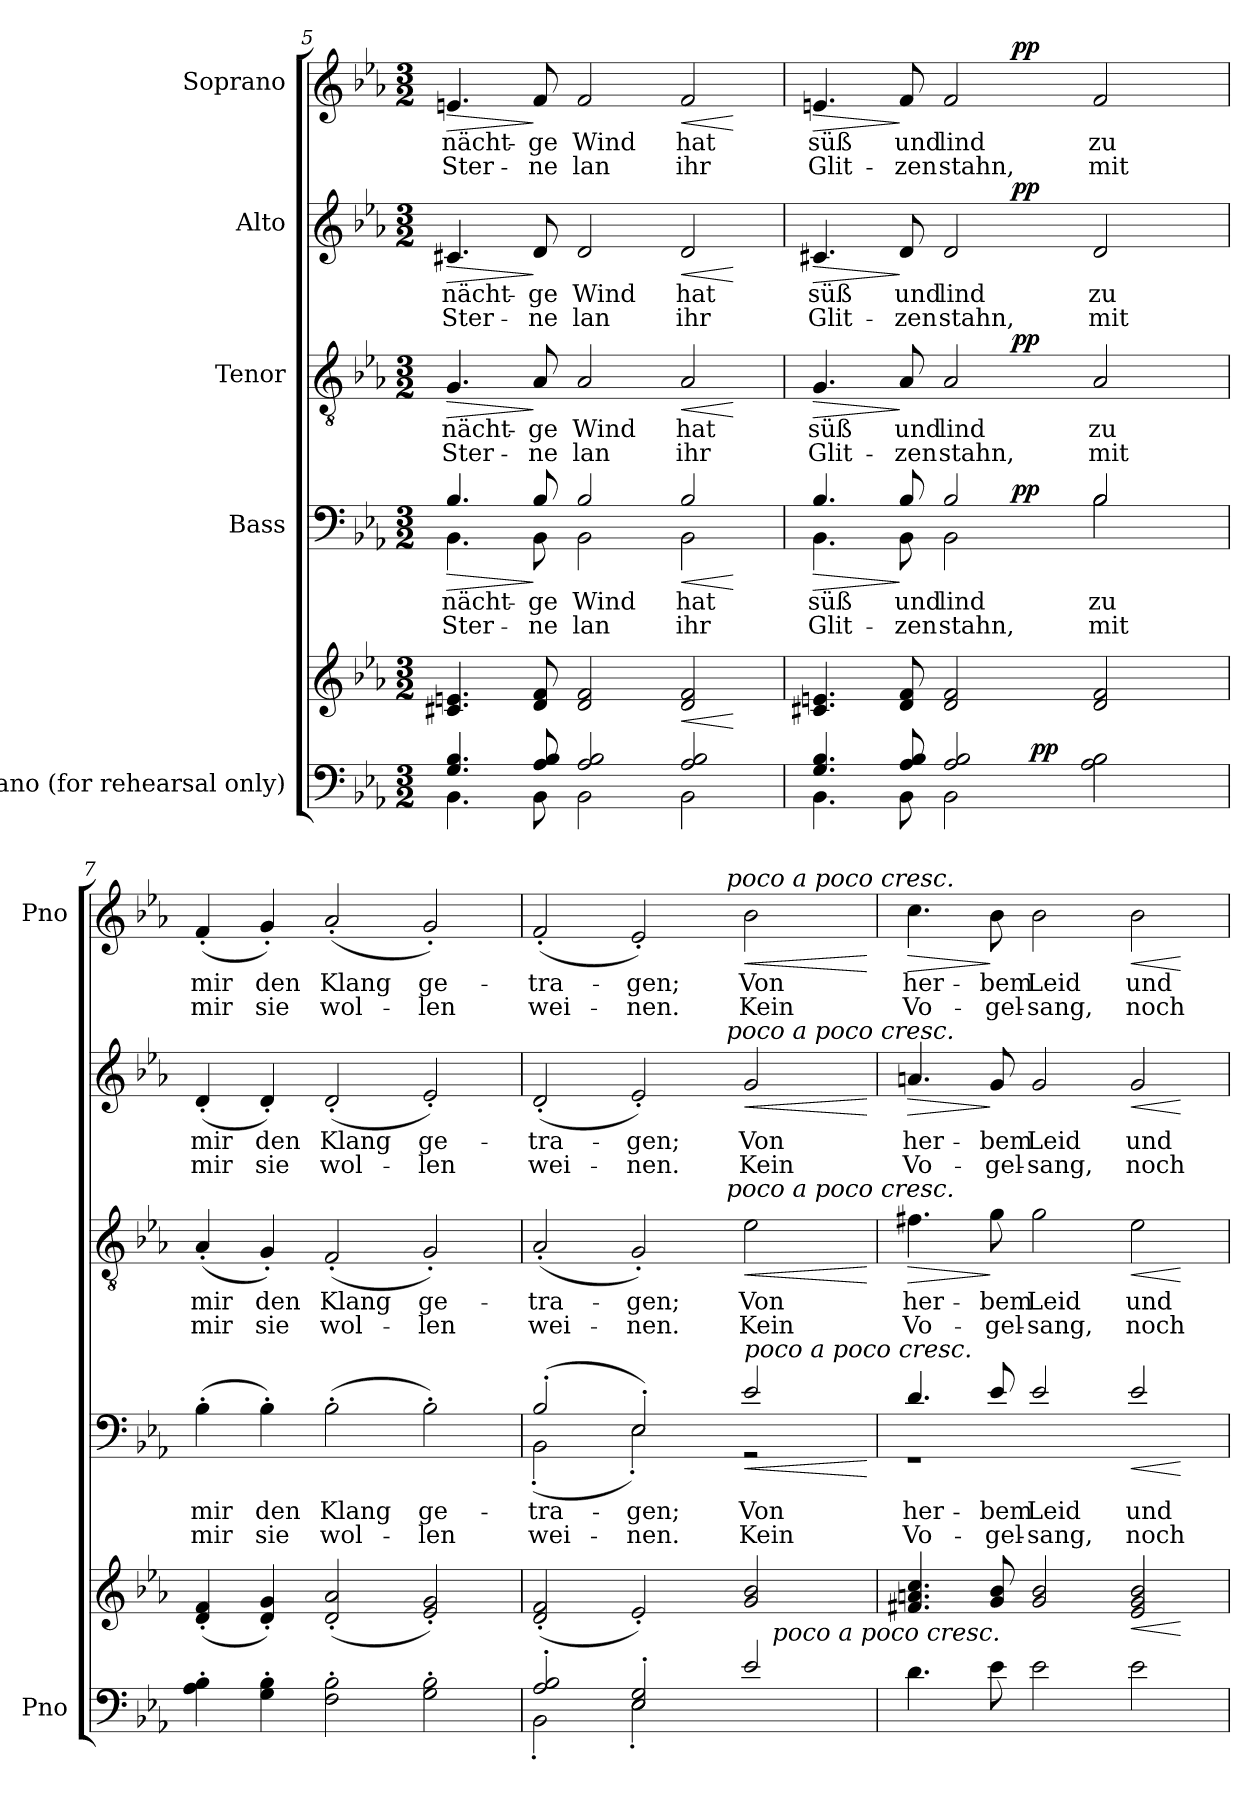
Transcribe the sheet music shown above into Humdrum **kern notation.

**kern	**kern	**dynam	**kern	**text	**text	**dynam	**kern	**text	**text	**dynam	**kern	**text	**text	**dynam	**kern	**text	**text	**dynam
*part5	*part5	*part5	*part4	*part4	*part4	*part4	*part3	*part3	*part3	*part3	*part2	*part2	*part2	*part2	*part1	*part1	*part1	*part1
*staff6	*staff5	*staff5/6	*staff4	*staff4	*staff4	*staff4	*staff3	*staff3	*staff3	*staff3	*staff2	*staff2	*staff2	*staff2	*staff1	*staff1	*staff1	*staff1
*I"Piano (for rehearsal  only)	*	*	*I"Bass	*	*	*	*I"Tenor	*	*	*	*I"Alto	*	*	*	*I"Soprano	*	*	*
*I'Pno	*	*	*	*	*	*	*	*	*	*	*	*	*	*	*I'Pno	*	*	*
*clefF4	*clefG2	*	*clefF4	*	*	*	*clefGv2	*	*	*	*clefG2	*	*	*	*clefG2	*	*	*
*k[b-e-a-]	*k[b-e-a-]	*	*k[b-e-a-]	*	*	*	*k[b-e-a-]	*	*	*	*k[b-e-a-]	*	*	*	*k[b-e-a-]	*	*	*
*E-:	*E-:	*	*E-:	*	*	*	*E-:	*	*	*	*E-:	*	*	*	*E-:	*	*	*
*M3/2	*M3/2	*	*M3/2	*	*	*	*M3/2	*	*	*	*M3/2	*	*	*	*M3/2	*	*	*
=5	=5	=5	=5	=5	=5	=5	=5	=5	=5	=5	=5	=5	=5	=5	=5	=5	=5	=5
*^	*	*	*	*	*	*	*	*	*	*	*	*	*	*	*	*	*	*
!	!	!	!	!	!	!	!LO:HP:b	!	!	!	!LO:HP:b	!	!	!	!LO:HP:b	!	!	!	!LO:HP:b
*	*	*	*	*^	*	*	*	*	*	*	*	*	*	*	*	*	*	*	*
4.G/ 4.B-/	4.BB-\	4.c#X/ 4.en/	.	4.B-/	4.BB-\	nächt-	Ster-	>	4.G/	nächt-	Ster-	>	4.c#X/	nächt-	Ster-	>	4.en/	nächt-	Ster-	>
8A-/ 8B-/	8BB-\	8d/ 8f/	.	8B-/	8BB-\	-ge	-ne	]	8A-/	-ge	-ne	]	8d/	-ge	-ne	]	8f/	-ge	-ne	]
2A-/ 2B-/	2BB-\	2d/ 2f/	.	2B-/	2BB-\	Wind	lan	.	2A-/	Wind	lan	.	2d/	Wind	lan	.	2f/	Wind	lan	.
!	!	!	!LO:HP:b	!	!	!	!	!LO:HP:b	!	!	!	!LO:HP:b	!	!	!	!LO:HP:b	!	!	!	!LO:HP:b
2A-/ 2B-/	2BB-\	2d/ 2f/	<	2B-/	2BB-\	hat	ihr	<	2A-/	hat	ihr	<	2d/	hat	ihr	<	2f/	hat	ihr	<
*v	*v	*	*	*v	*v	*	*	*	*	*	*	*	*	*	*	*	*	*	*	*
.	.	[	.	.	.	[	.	.	.	[	.	.	.	[	.	.	.	[
=6	=6	=6	=6	=6	=6	=6	=6	=6	=6	=6	=6	=6	=6	=6	=6	=6	=6	=6
*^	*	*	*	*	*	*	*	*	*	*	*	*	*	*	*	*	*	*
!	!	!	!	!	!	!	!LO:HP:b	!	!	!	!LO:HP:b	!	!	!	!LO:HP:b	!	!	!	!LO:HP:b
*	*^	*	*	*^	*	*	*	*^	*	*	*	*^	*	*	*	*^	*	*	*
*	*	*	*	*	*	*^	*	*	*	*	*	*	*	*	*	*	*	*	*	*	*	*	*	*
4.G/ 4.B-/	4.BB-\	2ryy	4.c#X/ 4.en/	.	4.B-/	4.BB-\	2.ryy	süß	Glit-	>	4.G/	2.ryy	süß	Glit-	>	4.c#X/	2.ryy	süß	Glit-	>	4.en/	2.ryy	süß	Glit-	>
8A-/ 8B-/	8BB-\	.	8d/ 8f/	.	8B-/	8BB-\	.	und	-zen	]	8A-/	.	und	-zen	]	8d/	.	und	-zen	]	8f/	.	und	-zen	]
2A-/ 2B-/	2BB-\	4ryy	2d/ 2f/	.	2B-/	2BB-\	.	lind	stahn,	.	2A-/	.	lind	stahn,	.	2d/	.	lind	stahn,	.	2f/	.	lind	stahn,	.
!	!	!	!	!	!	!	!	!	!	!LO:DY:a	!	!	!	!	!LO:DY:a	!	!	!	!	!LO:DY:a	!	!	!	!	!LO:DY:a
.	.	32ryy	.	.	.	.	2.ryy	.	.	pp	.	2.ryy	.	.	pp	.	2.ryy	.	.	pp	.	2.ryy	.	.	pp
!	!	!	!	!LO:DY:a=2	!	!	!	!	!	!	!	!	!	!	!	!	!	!	!	!	!	!	!	!	!
.	.	2ryy	.	pp	.	.	.	.	.	.	.	.	.	.	.	.	.	.	.	.	.	.	.	.	.
2A-\ 2B-\	2ryy	.	2d/ 2f/	.	2B-/	2B-\	.	zu	mit	.	2A-/	.	zu	mit	.	2d/	.	zu	mit	.	2f/	.	zu	mit	.
.	.	8..ryy	.	.	.	.	.	.	.	.	.	.	.	.	.	.	.	.	.	.	.	.	.	.	.
*	*	*	*	*	*v	*v	*v	*	*	*	*	*	*	*	*	*v	*v	*	*	*	*v	*v	*	*	*
*v	*v	*v	*	*	*	*	*	*	*v	*v	*	*	*	*	*	*	*	*	*	*	*
!!LO:PB:g=z
=7	=7	=7	=7	=7	=7	=7	=7	=7	=7	=7	=7	=7	=7	=7	=7	=7	=7	=7
4A-\'> 4B-\'>	(4d/'> 4f/'>	.	(4B-'>\	mir	mir	.	(4A-'>/	mir	mir	.	(4d'>/	mir	mir	.	(4f'>/	mir	mir	.
4G\'> 4B-\'>	4d/'> 4g/'>)	.	4B-'>\)	den	sie	.	4G'>/)	den	sie	.	4d'>/)	den	sie	.	4g'>/)	den	sie	.
2F\'> 2B-\'>	(2d/'> 2a-/'>	.	(2B-'>\	Klang	wol-	.	(2F'>/	Klang	wol-	.	(2d'>/	Klang	wol-	.	(2a-'>/	Klang	wol-	.
2G\'> 2B-\'>	2e-/'> 2g/'>)	.	2B-'>\)	ge-	-len	.	2G'>/)	ge-	-len	.	2e-'>/)	ge-	-len	.	2g'>/)	ge-	-len	.
=8	=8	=8	=8	=8	=8	=8	=8	=8	=8	=8	=8	=8	=8	=8	=8	=8	=8	=8
*^	*^	*	*^	*	*	*	*^	*	*	*	*^	*	*	*	*^	*	*	*
2A-/'> 2B-/'>	2BB-'<\	(2d/'> 2f/'>	1ryy	.	(2B-'>/	(2BB-'<\	-­tra-	wei-	.	(2A-'>/	2ryy	-­tra-	wei-	.	(2d'>/	2ryy	-­tra-	wei-	.	(2f'>/	2ryy	-­tra-	wei-	.
2E-/'> 2G/'>	2E-'<\	2e-'>/)	.	.	2E-'>/)	2E-'<\)	-gen;	-nen.	.	2G'>/)	4...ryy	-gen;	-nen.	.	2e-'>/)	4...ryy	-gen;	-nen.	.	2e-'>/)	4...ryy	-gen;	-nen.	.
!	!	!	!	!	!	!	!	!	!	!	!	!	!	!	!	!	!	!	!	!	!LO:TX:a:i:t=poco a poco cresc.	!	!	!
!	!	!	!	!	!	!	!	!	!	!	!	!	!	!	!	!LO:TX:a:i:t=poco a poco cresc.	!	!	!	!	!	!	!	!
!	!	!	!	!	!	!	!	!	!	!	!LO:TX:a:i:t=poco a poco cresc.	!	!	!	!	!	!	!	!	!	!	!	!	!
.	.	.	.	.	.	.	.	.	.	.	2ryy	.	.	.	.	2ryy	.	.	.	.	2ryy	.	.	.
!	!	!	!	!	!LO:TX:a:i:t=poco a poco cresc.	!	!	!	!	!	!	!	!	!	!	!	!	!	!	!	!	!	!	!
!	!	!	!	!	!	!	!	!	!LO:HP:b	!	!	!	!	!LO:HP:b	!	!	!	!	!LO:HP:b	!	!	!	!	!LO:HP:b
2e-/	2ryy	2g/ 2b-/	16ryy	.	2e-/	2rGG	Von	Kein	<	2e-\	.	Von	Kein	<	2g/	.	Von	Kein	<	2b-\	.	Von	Kein	<
!	!	!	!LO:TX:b:i:t=poco a poco cresc.	!	!	!	!	!	!	!	!	!	!	!	!	!	!	!	!	!	!	!	!	!
.	.	.	4..ryy	.	.	.	.	.	.	.	.	.	.	.	.	.	.	.	.	.	.	.	.	.
.	.	.	.	.	.	.	.	.	.	.	32ryy	.	.	.	.	32ryy	.	.	.	.	32ryy	.	.	.
*v	*v	*	*	*	*v	*v	*	*	*	*	*	*	*	*	*	*	*	*	*	*	*	*	*	*
.	.	.	.	.	.	.	[	.	.	.	.	[	.	.	.	.	[	.	.	.	.	[
=9	=9	=9	=9	=9	=9	=9	=9	=9	=9	=9	=9	=9	=9	=9	=9	=9	=9	=9	=9	=9	=9	=9
*	*	*	*	*^	*	*	*	*	*	*	*	*	*	*	*	*	*	*	*	*	*	*
!	!	!	!	!	!LO:N:vis=1	!	!	!LO:HP:b	!	!	!	!	!LO:HP:b	!	!	!	!	!LO:HP:b	!	!	!	!	!LO:HP:b
*	*	*	*	*	*	*	*	*	*v	*v	*	*	*	*	*	*	*	*	*v	*v	*	*	*
*	*v	*v	*	*	*	*	*	*	*	*	*	*	*v	*v	*	*	*	*	*	*	*
4.d\	4.f#X/ 4.an/ 4.cc/	.	4.d/	1.rGG	her-	Vo-	>	4.f#X\	her-	Vo-	>	4.an/	her-	Vo-	>	4.cc\	her-	Vo-	>
8e-\	8g/ 8b-/	.	8e-/	.	-bem	-gel-	]	8g\	-bem	-gel-	]	8g/	-bem	-gel-	]	8b-\	-bem	-gel-	]
2e-\	2g/ 2b-/	.	2e-/	.	Leid	-sang,	.	2g\	Leid	-sang,	.	2g/	Leid	-sang,	.	2b-\	Leid	-sang,	.
!	!	!LO:HP:b	!	!	!	!	!LO:HP:b	!	!	!	!LO:HP:b	!	!	!	!LO:HP:b	!	!	!	!LO:HP:b
2e-\	2e-/ 2g/ 2b-/	<	2e-/	.	und	noch	<	2e-\	und	noch	<	2g/	und	noch	<	2b-\	und	noch	<
*	*	*	*v	*v	*	*	*	*	*	*	*	*	*	*	*	*	*	*	*
.	.	[	.	.	.	[	.	.	.	[	.	.	.	[	.	.	.	[
=	=	=	=	=	=	=	=	=	=	=	=	=	=	=	=	=	=	=
*-	*-	*-	*-	*-	*-	*-	*-	*-	*-	*-	*-	*-	*-	*-	*-	*-	*-	*-
